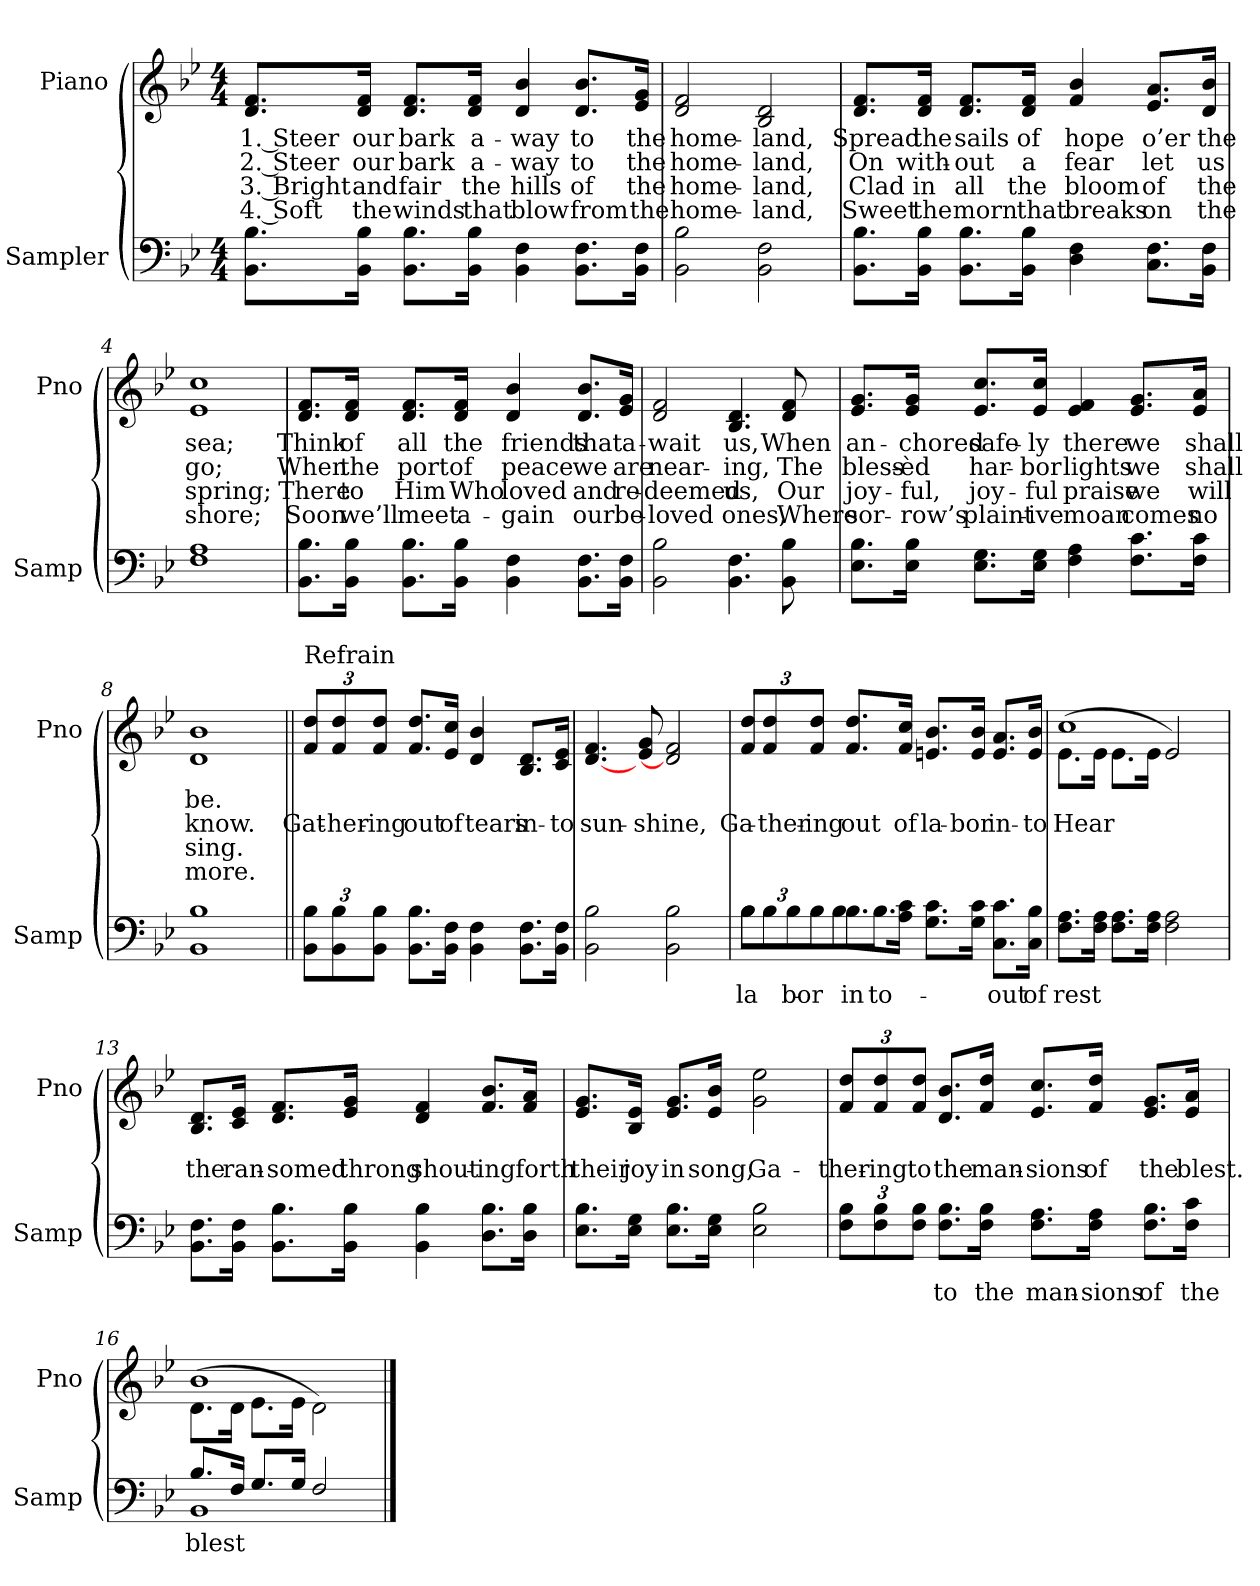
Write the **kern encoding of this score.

**kern	**text	**kern	**text	**text	**text	**text
*part2	*part2	*part1	*part1	*part1	*part1	*part1
*staff2	*staff2	*staff1	*staff1	*staff1	*staff1	*staff1
*I"Sampler	*	*I"Piano	*	*	*	*
*I'Samp	*	*I'Pno	*	*	*	*
*clefF4	*	*clefG2	*	*	*	*
*k[b-e-]	*	*k[b-e-]	*	*	*	*
*B-:	*	*B-:	*	*	*	*
*M4/4	*	*M4/4	*	*	*	*
=1	=1	=1	=1	=1	=1	=1
8.BB-\ 8.B-\L	.	8.d/ 8.f/L	1. Steer	2. Steer	3. Bright	4. Soft
16BB-\ 16B-\Jk	.	16d/ 16f/Jk	our	our	and	the
8.BB-\ 8.B-\L	.	8.d/ 8.f/L	bark	bark	fair	winds
16BB-\ 16B-\Jk	.	16d/ 16f/Jk	a-	a-	the	that
4BB- 4F	.	4d 4b-	-way	-way	hills	blow
8.BB-\ 8.F\L	.	8.d/ 8.b-/L	to	to	of	from
16BB-\ 16F\Jk	.	16e-/ 16g/Jk	the	the	the	the
=2	=2	=2	=2	=2	=2	=2
2BB- 2B-	.	2d 2f	home-	home-	home-	home-
2BB- 2F	.	2B- 2d	-land,	-land,	-land,	-land,
=3	=3	=3	=3	=3	=3	=3
8.BB-\ 8.B-\L	.	8.d/ 8.f/L	Spread	On	Clad	Sweet
16BB-\ 16B-\Jk	.	16d/ 16f/Jk	the	with-	in	the
8.BB-\ 8.B-\L	.	8.d/ 8.f/L	sails	-out	all	morn
16BB-\ 16B-\Jk	.	16d/ 16f/Jk	of	a	the	that
4D 4F	.	4f 4b-	hope	fear	bloom	breaks
8.C\ 8.F\L	.	8.e-/ 8.a/L	o’er	let	of	on
16BB-\ 16F\Jk	.	16d/ 16b-/Jk	the	us	the	the
=4	=4	=4	=4	=4	=4	=4
1F 1A	.	1e- 1cc	sea;	go;	spring;	shore;
=5	=5	=5	=5	=5	=5	=5
8.BB-\ 8.B-\L	.	8.d/ 8.f/L	Think	When	There	Soon
16BB-\ 16B-\Jk	.	16d/ 16f/Jk	of	the	to	we’ll
8.BB-\ 8.B-\L	.	8.d/ 8.f/L	all	port	Him	meet
16BB-\ 16B-\Jk	.	16d/ 16f/Jk	the	of	Who	a-
4BB- 4F	.	4d 4b-	friends	peace	loved	-gain
8.BB-\ 8.F\L	.	8.d/ 8.b-/L	that	we	and	our
16BB-\ 16F\Jk	.	16e-/ 16g/Jk	a-	are	re-	be-
=6	=6	=6	=6	=6	=6	=6
2BB- 2B-	.	2d 2f	-wait	near-	-deemed	-loved
4.BB- 4.F	.	4.B- 4.d	us,	-ing,	us,	ones,
8BB- 8B-	.	8d 8f	When	The	Our	Where
=7	=7	=7	=7	=7	=7	=7
8.E-\ 8.B-\L	.	8.e-/ 8.g/L	an-	bless-	joy-	sor-
16E-\ 16B-\Jk	.	16e-/ 16g/Jk	-chored	-èd	-ful,	-row’s
8.E-\ 8.G\L	.	8.e-/ 8.cc/L	safe-	har-	joy-	plaint-
16E-\ 16G\Jk	.	16e-/ 16cc/Jk	-ly	-bor	-ful	-ive
4F 4A	.	4e- 4f	there	lights	praise	moan
8.F\ 8.c\L	.	8.e-/ 8.g/L	we	we	we	comes
16F\ 16c\Jk	.	16e-/ 16a/Jk	shall	shall	will	no
=8	=8	=8	=8	=8	=8	=8
1BB- 1B-	.	1d 1b-	be.	know.	sing.	more.
=9||	=9||	=9||	=9||	=9||	=9||	=9||
!	!	!LO:TX:t=Refrain	!	!	!	!
12BB-\ 12B-\L	.	12f/ 12dd/L	.	Gat-	.	.
12BB-\ 12B-\	.	12f/ 12dd/	.	-her-	.	.
12BB-\ 12B-\J	.	12f/ 12dd/J	.	-ing	.	.
8.BB-\ 8.B-\L	.	8.f/ 8.dd/L	.	out	.	.
16BB-\ 16F\Jk	.	16e-/ 16cc/Jk	.	of	.	.
4BB- 4F	.	4d 4b-	.	tears	.	.
8.BB-\ 8.F\L	.	8.B-/ 8.d/L	.	in-	.	.
16BB-\ 16F\Jk	.	16c/ 16e-/Jk	.	-to	.	.
=10	=10	=10	=10	=10	=10	=10
2BB- 2B-	.	[4.d 4.f	.	sun-	.	.
.	.	8e- 8g	.	-shine,	.	.
2BB- 2B-	.	2d] 2f	.	.	.	.
=11	=11	=11	=11	=11	=11	=11
*^	*	*	*	*	*	*
12B-\L	8B-	la-	12f/ 12dd/L	.	Ga-	.	.
12B-\	.	.	12f/ 12dd/	.	-ther-	.	.
.	8B-\L	-bor	.	.	.	.	.
12B-\J	.	.	12f/ 12dd/J	.	-ing	.	.
8.B-\L	8B-\J	in-	8.f/ 8.dd/L	.	out	.	.
.	8.B-J	-to	.	.	.	.	.
16A\ 16c\Jk	.	.	16f/ 16cc/Jk	.	of	.	.
8.G\ 8.c\L	.	.	8.en/ 8.b-/L	.	la-	.	.
.	4..ryy	.	.	.	.	.	.
16G\ 16c\Jk	.	.	16e/ 16b-/Jk	.	-bor	.	.
8.C\ 8.c\L	.	out	8.e/ 8.a/L	.	in-	.	.
16C\ 16B-\Jk	.	of	16e/ 16b-/Jk	.	-to	.	.
*v	*v	*	*	*	*	*	*
=12	=12	=12	=12	=12	=12	=12
*	*	*^	*	*	*	*
8.F\ 8.A\L	rest	(8.e-\L	1cc	.	Hear	.	.
16F\ 16A\Jk	.	16e-\Jk	.	.	.	.	.
8.F\ 8.A\L	.	8.e-\L	.	.	.	.	.
16F\ 16A\Jk	.	16e-\Jk	.	.	.	.	.
2F 2A	.	2e-)	.	.	.	.	.
*	*	*v	*v	*	*	*	*
=13	=13	=13	=13	=13	=13	=13
8.BB-\ 8.F\L	.	8.B-/ 8.d/L	.	the	.	.
16BB-\ 16F\Jk	.	16c/ 16e-/Jk	.	ran-	.	.
8.BB-\ 8.B-\L	.	8.d/ 8.f/L	.	-somed	.	.
16BB-\ 16B-\Jk	.	16e-/ 16g/Jk	.	throng	.	.
4BB- 4B-	.	4d 4f	.	shout-	.	.
8.D\ 8.B-\L	.	8.f/ 8.b-/L	.	-ing	.	.
16D\ 16B-\Jk	.	16f/ 16a/Jk	.	forth	.	.
=14	=14	=14	=14	=14	=14	=14
8.E-\ 8.B-\L	.	8.e-/ 8.g/L	.	their	.	.
16E-\ 16G\Jk	.	16B-/ 16e-/Jk	.	joy	.	.
8.E-\ 8.B-\L	.	8.e-/ 8.g/L	.	in	.	.
16E-\ 16G\Jk	.	16e-/ 16b-/Jk	.	song,	.	.
2E- 2B-	.	2g 2ee-	.	Ga-	.	.
=15	=15	=15	=15	=15	=15	=15
12F\ 12B-\L	.	12f/ 12dd/L	.	-ther-	.	.
12F\ 12B-\	.	12f/ 12dd/	.	-ing	.	.
12F\ 12B-\J	.	12f/ 12dd/J	.	to	.	.
8.F\ 8.B-\L	to	8.d/ 8.b-/L	.	the	.	.
16F\ 16B-\Jk	the	16f/ 16dd/Jk	.	man-	.	.
8.F\ 8.A\L	man-	8.e-/ 8.cc/L	.	-sions	.	.
16F\ 16A\Jk	-sions	16f/ 16dd/Jk	.	of	.	.
8.F\ 8.B-\L	of	8.e-/ 8.g/L	.	the	.	.
16F\ 16c\Jk	the	16e-/ 16a/Jk	.	blest.	.	.
=16	=16	=16	=16	=16	=16	=16
*^	*	*^	*	*	*	*
8.B-/L	1BB-	blest	(8.d\L	1b-	.	.	.	.
16F/Jk	.	.	16d\Jk	.	.	.	.	.
8.G/L	.	.	8.e-\L	.	.	.	.	.
16G/Jk	.	.	16e-\Jk	.	.	.	.	.
2F/	.	.	2d\)	.	.	.	.	.
*v	*v	*	*	*	*	*	*	*
*	*	*v	*v	*	*	*	*
==	==	==	==	==	==	==
*-	*-	*-	*-	*-	*-	*-
